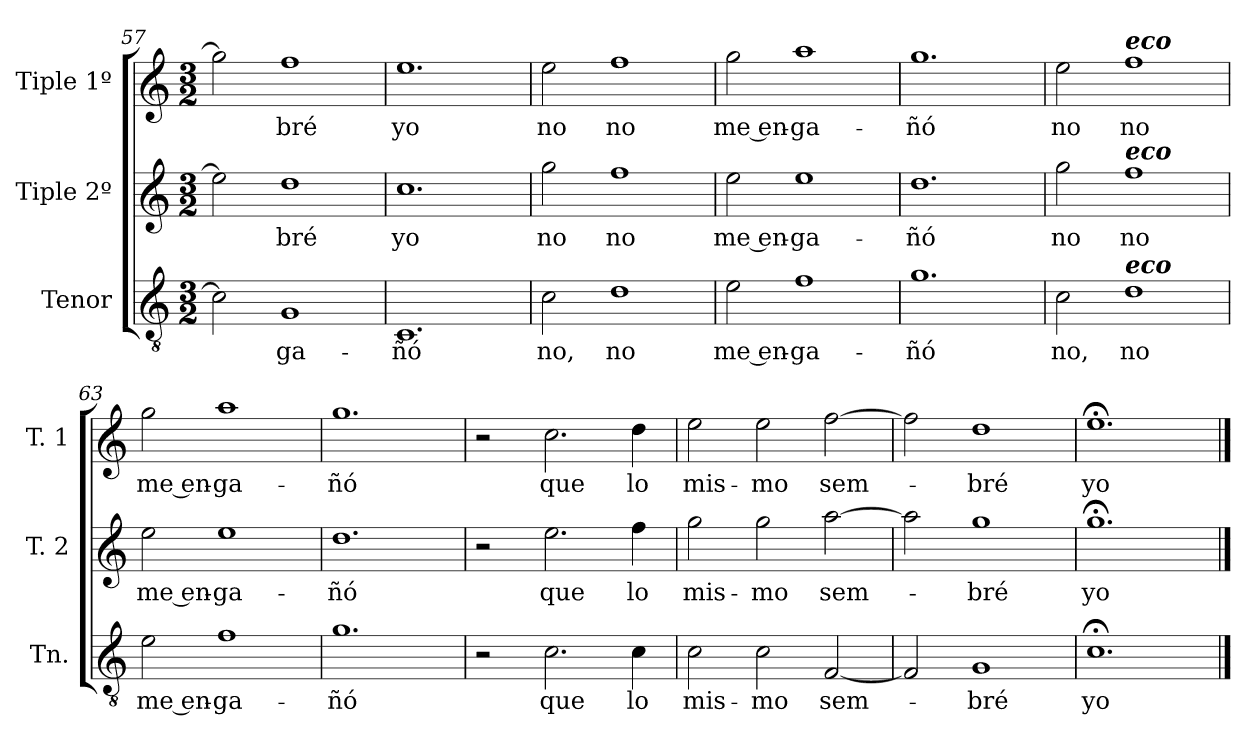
**kern	**text	**kern	**text	**kern	**text
*part3	*part3	*part2	*part2	*part1	*part1
*staff3	*staff3	*staff2	*staff2	*staff1	*staff1
*I"Tenor	*	*I"Tiple 2º	*	*I"Tiple 1º	*
*I'Tn.	*	*I'T. 2	*	*I'T. 1	*
*clefGv2	*	*clefG2	*	*clefG2	*
*M3/2	*	*M3/2	*	*M3/2	*
=57	=57	=57	=57	=57	=57
2c]	.	2ee]	.	2gg]	.
1G	-ga-	1dd	-bré	1ff	-bré
=58	=58	=58	=58	=58	=58
1.C	-ñó	1.cc	yo	1.ee	yo
=59	=59	=59	=59	=59	=59
2c	no,	2gg	no	2ee	no
1d	no	1ff	no	1ff	no
=60	=60	=60	=60	=60	=60
2e	me en-	2ee	me en-	2gg	me en-
1f	-ga-	1ee	-ga-	1aa	-ga-
=61	=61	=61	=61	=61	=61
1.g	-ñó	1.dd	-ñó	1.gg	-ñó
=62	=62	=62	=62	=62	=62
2c	no,	2gg	no	2ee	no
!	!	!	!	!LO:TX:a:Bi:t=eco	!
!	!	!LO:TX:a:Bi:t=eco	!	!	!
!LO:TX:a:Bi:t=eco	!	!	!	!	!
1d	no	1ff	no	1ff	no
=63	=63	=63	=63	=63	=63
2e	me en-	2ee	me en-	2gg	me en-
1f	-ga-	1ee	-ga-	1aa	-ga-
=64	=64	=64	=64	=64	=64
1.g	-ñó	1.dd	-ñó	1.gg	-ñó
=65	=65	=65	=65	=65	=65
2r	.	2r	.	2r	.
2.c	que	2.ee	que	2.cc	que
4c	lo	4ff	lo	4dd	lo
=66	=66	=66	=66	=66	=66
2c	mis-	2gg	mis-	2ee	mis-
2c	-mo	2gg	-mo	2ee	-mo
[2F	sem-	[2aa	sem-	[2ff	sem-
=67	=67	=67	=67	=67	=67
2F]	.	2aa]	.	2ff]	.
1G	-bré	1gg	-bré	1dd	-bré
=68	=68	=68	=68	=68	=68
1.c;<	yo	1.gg;<	yo	1.ee;<	yo
==	==	==	==	==	==
*-	*-	*-	*-	*-	*-
